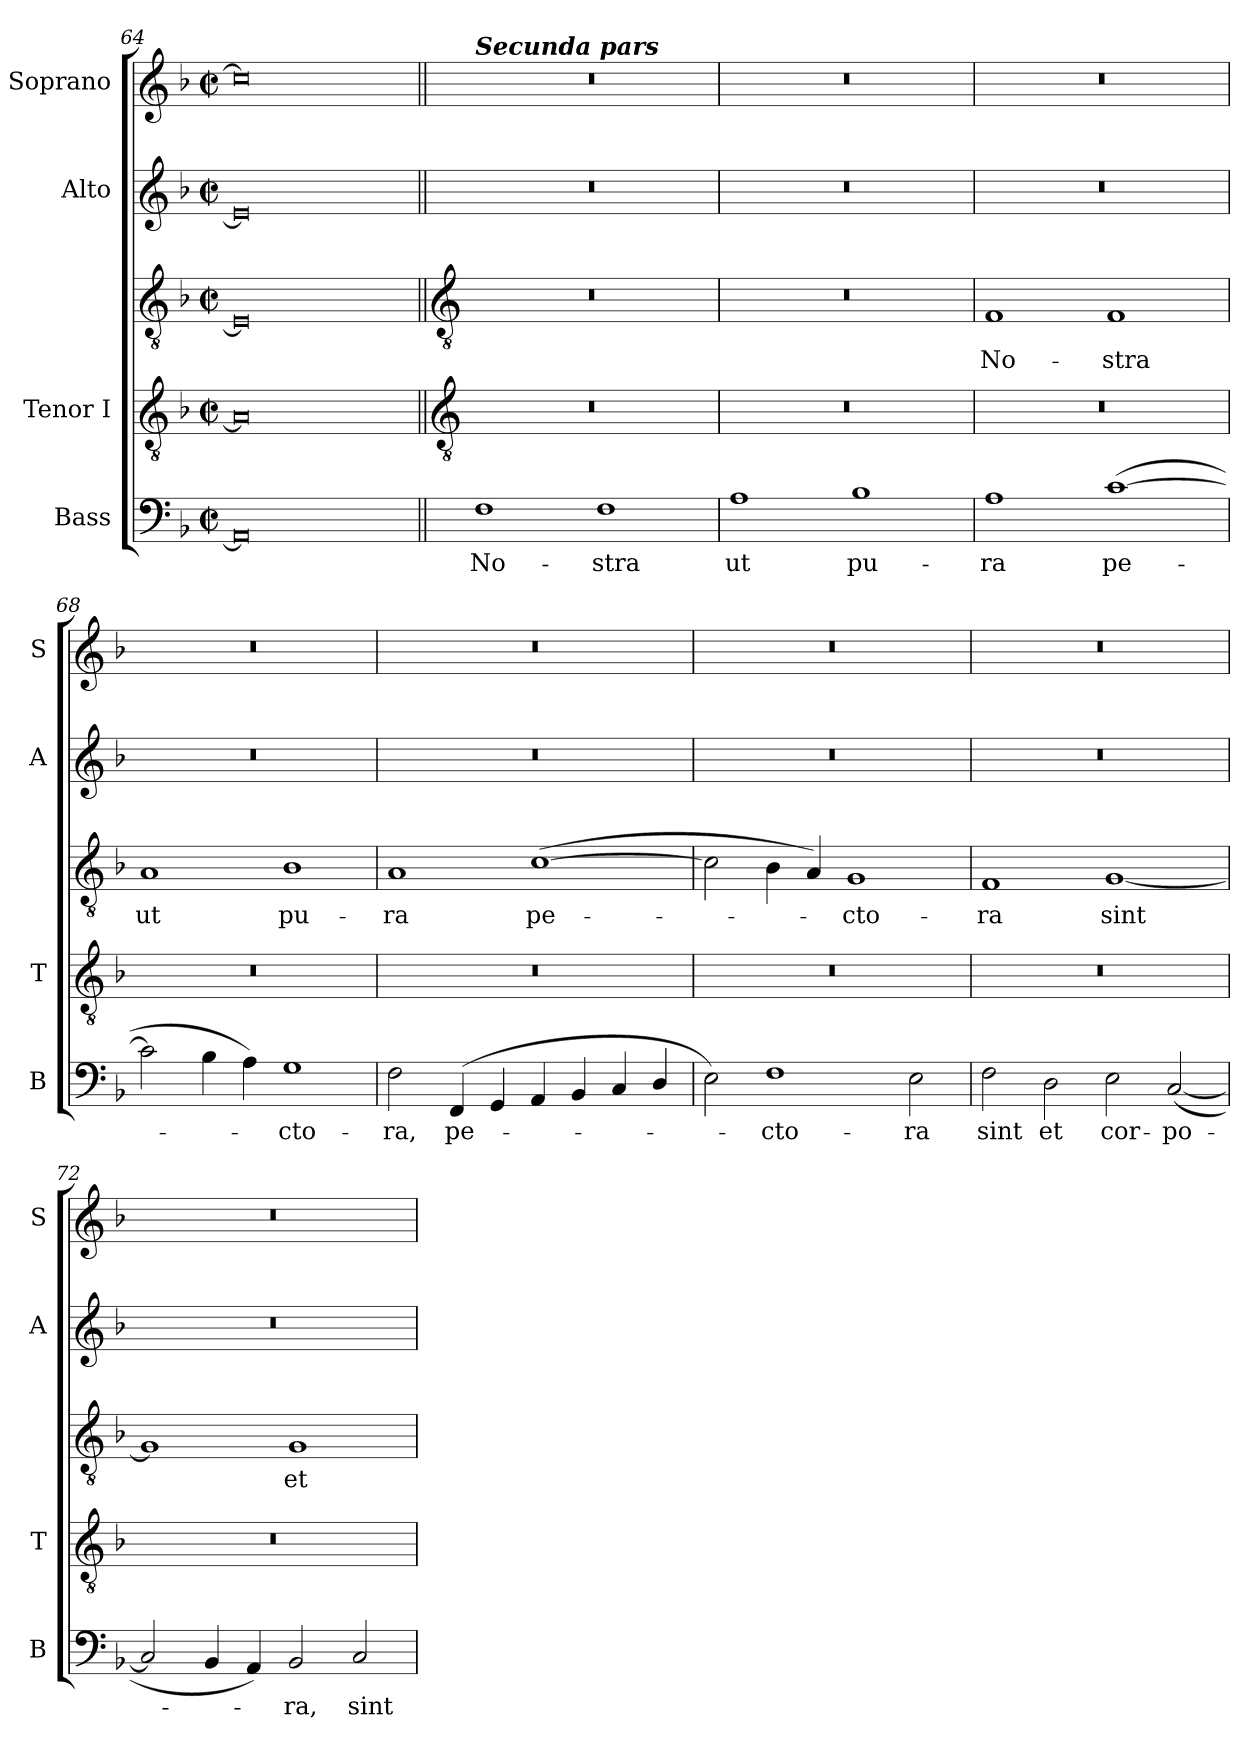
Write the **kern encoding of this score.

**kern	**text	**kern	**kern	**text	**kern	**kern
*part4	*part4	*part3	*part3	*part3	*part2	*part1
*staff5	*staff5	*staff4	*staff3	*staff3	*staff2	*staff1
*I"Bass	*	*I"Tenor I	*	*	*I"Alto	*I"Soprano
*I'B	*	*I'T	*	*	*I'A	*I'S
*clefF4	*	*clefGv2	*clefGv2	*	*clefG2	*clefG2
*k[b-]	*	*k[b-]	*k[b-]	*	*k[b-]	*k[b-]
*F:	*	*F:	*F:	*	*F:	*F:
*M4/2	*	*M4/2	*M4/2	*	*M4/2	*M4/2
*met(c|)	*	*met(c|)	*met(c|)	*	*met(c|)	*met(c|)
=64	=64	=64	=64	=64	=64	=64
0AA]	.	0A]	0E]	.	0e]	0cc]
!!LO:LB:g=z
=65||	=65||	=65||	=65||	=65||	=65||	=65||
*	*	*clefGv2	*clefGv2	*	*	*
!	!	!	!	!	!	!LO:TX:a:Bi:t=Secunda pars
!	!LO:LY:b	!	!	!	!	!
1F	No-	0r	0r	.	0r	0r
!	!LO:LY:b	!	!	!	!	!
1F	-stra	.	.	.	.	.
=66	=66	=66	=66	=66	=66	=66
!	!LO:LY:b	!	!	!	!	!
1A	ut	0r	0r	.	0r	0r
!	!LO:LY:b	!	!	!	!	!
1B-	pu-	.	.	.	.	.
=67	=67	=67	=67	=67	=67	=67
!	!LO:LY:b	!	!	!LO:LY:b	!	!
1A	-ra	0r	1F	No-	0r	0r
!	!LO:LY:b	!	!	!LO:LY:b	!	!
(>[1c	pe-	.	1F	-stra	.	.
=68	=68	=68	=68	=68	=68	=68
!	!	!	!	!LO:LY:b	!	!
2c]	.	0r	1A	ut	0r	0r
4B-	.	.	.	.	.	.
4A)	.	.	.	.	.	.
!	!LO:LY:b	!	!	!LO:LY:b	!	!
1G	cto-	.	1B-	pu-	.	.
=69	=69	=69	=69	=69	=69	=69
!	!LO:LY:b	!	!	!LO:LY:b	!	!
2F	-ra,	0r	1A	-ra	0r	0r
!	!LO:LY:b	!	!	!	!	!
(<4FF	pe-	.	.	.	.	.
4GG	.	.	.	.	.	.
!	!	!	!	!LO:LY:b	!	!
4AA	.	.	(>[1c	pe-	.	.
4BB-	.	.	.	.	.	.
4C	.	.	.	.	.	.
4D/	.	.	.	.	.	.
=70	=70	=70	=70	=70	=70	=70
2E)	.	0r	2c]	.	0r	0r
!	!LO:LY:b	!	!	!	!	!
1F	cto-	.	4B-	.	.	.
.	.	.	4A)	.	.	.
!	!	!	!	!LO:LY:b	!	!
.	.	.	1G	cto-	.	.
!	!LO:LY:b	!	!	!	!	!
2E	-ra	.	.	.	.	.
=71	=71	=71	=71	=71	=71	=71
!	!LO:LY:b	!	!	!LO:LY:b	!	!
2F	sint	0r	1F	-ra	0r	0r
!	!LO:LY:b	!	!	!	!	!
2D	et	.	.	.	.	.
!	!LO:LY:b	!	!	!LO:LY:b	!	!
2E	cor-	.	[1G	sint	.	.
!	!LO:LY:b	!	!	!	!	!
(<[2C	-po-	.	.	.	.	.
=72	=72	=72	=72	=72	=72	=72
2C]	.	0r	1G]	.	0r	0r
4BB-	.	.	.	.	.	.
4AA)	.	.	.	.	.	.
!	!LO:LY:b	!	!	!LO:LY:b	!	!
2BB-	ra,	.	1G	et	.	.
!	!LO:LY:b	!	!	!	!	!
2C	sint	.	.	.	.	.
=	=	=	=	=	=	=
*-	*-	*-	*-	*-	*-	*-
